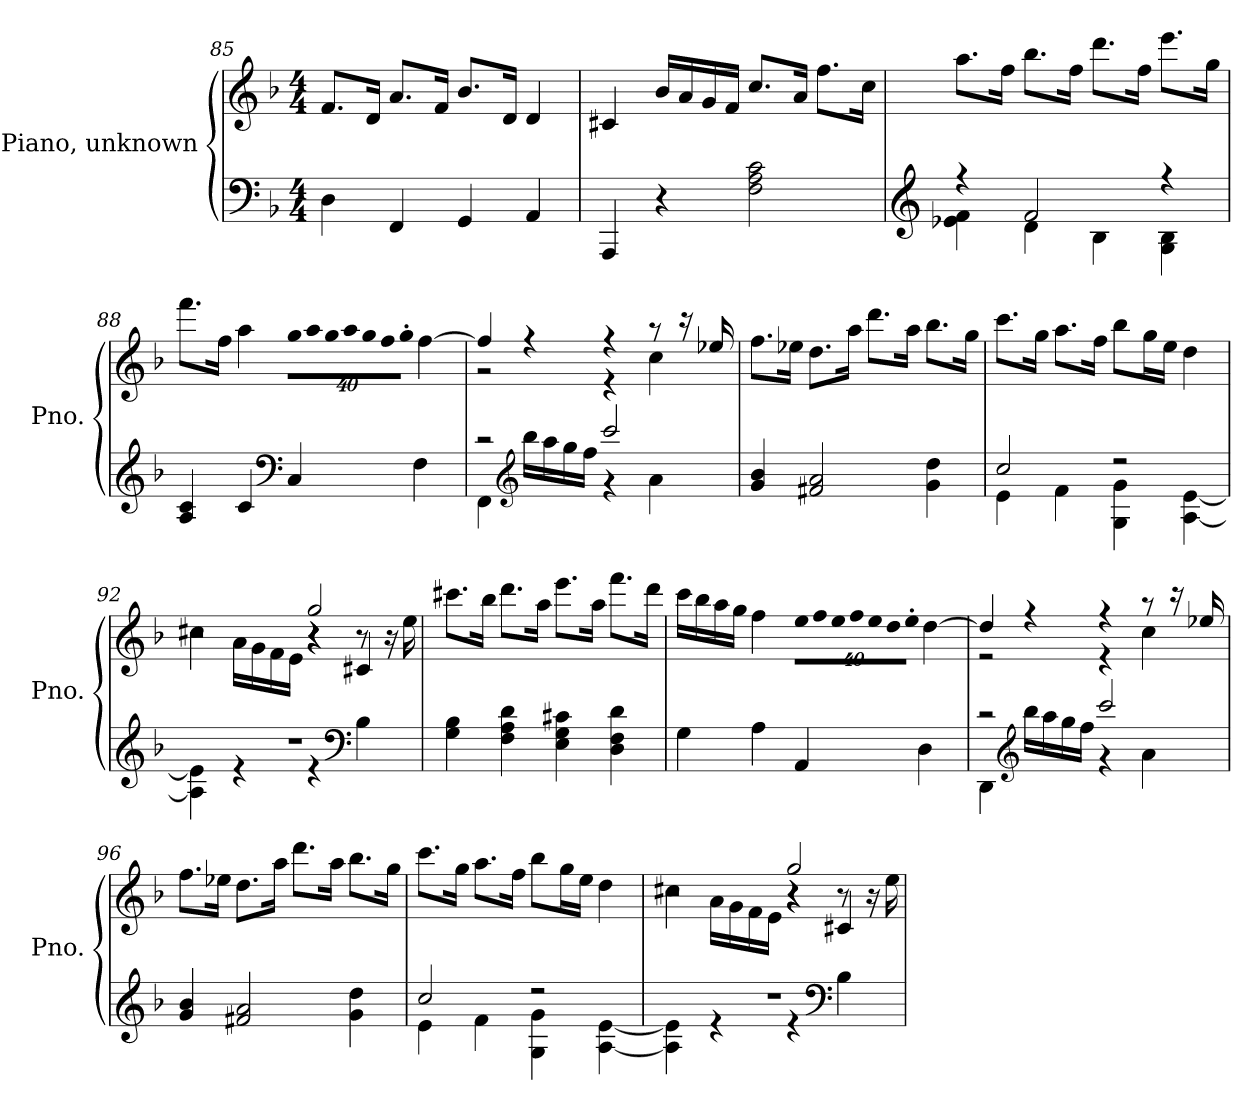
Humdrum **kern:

**kern	**kern
*part1	*part1
*staff2	*staff1
*I"Piano, unknown	*
*I'Pno.	*
*clefF4	*clefG2
*k[b-]	*k[b-]
*M4/4	*M4/4
=85	=85
4D\	8.f/L
.	16d/Jk
4FF/	8.a/L
.	16f/Jk
4GG/	8.b-/L
.	16d/Jk
4AA/	4d/
=86	=86
4AAA/	4c#X/
4r	16b-/LL
.	16a/
.	16g/
.	16f/JJ
2F\ 2A\ 2c\	8.cc/L
.	16a/Jk
.	8.ff\L
.	16cc\Jk
!!LO:LB:g=z
=87	=87
*clefG2	*
*^	*
4r	4e-X\ 4f\	8.aa\L
.	.	16ff\Jk
2f/	4d\	8.bb-\L
.	.	16ff\Jk
.	4B-\	8.ddd\L
.	.	16ff\Jk
4r	4G\ 4B-\	8.eee\L
.	.	16gg\Jk
*v	*v	*
=88	=88
4A/ 4c/	8.fff\L
.	16ff\Jk
4c/	4aa\
*clefF4	*
*	*Xbrackettup
!	!LO:N:vis=32
4C/	640%23gg\LLL
!	!LO:N:vis=32
.	640%23aa\
!	!LO:N:vis=32
.	640%23gg\
!	!LO:N:vis=32
.	640%23aa\
!	!LO:N:vis=32
.	640%23gg\
!	!LO:N:vis=32
.	640%23ff\
!	!LO:N:vis=32
.	640%23gg'\JJJ
4F\	.
.	[4ff\
640ryy	.
=89	=89
*^	*^
2r	4FF\	4ff/]	2r
*clefG2	*	*	*
.	16bb-\LL	4r	.
.	16aa\	.	.
.	16gg\	.	.
.	16ff\JJ	.	.
2ccc/	4r	4r	4r
.	4a\	8r	4cc\
.	.	16r	.
.	.	16ee-X/	.
*v	*v	*	*
*	*v	*v
!!LO:LB:g=z
=90	=90
4g/ 4b-/	8.ff\L
.	16ee-X\Jk
2f#X/ 2a/	8.dd\L
.	16aa\Jk
.	8.ddd\L
.	16aa\Jk
4g\ 4dd\	8.bb-\L
.	16gg\Jk
=91	=91
*^	*
2cc/	4e\	8.ccc\L
.	.	16gg\Jk
.	4f\	8.aa\L
.	.	16ff\Jk
2r	4G\ 4g\	8bb-\L
.	.	16gg\L
.	.	16ee\JJ
.	[4A\ [4e\	4dd\
=92	=92	=92
*	*	*^
*	*	*	*^
1r	4A\] 4e\]	2r	4cc#X\	2r
.	4r	.	16a\LL	.
.	.	.	16g\	.
.	.	.	16f\	.
.	.	.	16e\JJ	.
.	4r	2gg/	4r	4r
*clefF4	*	*	*	*
.	4B-\	.	8r	4c#X/
.	.	.	16r	.
.	.	.	16ee\	.
*v	*v	*	*	*
*	*v	*v	*v
!!LO:LB:g=z
=93	=93
4G\ 4B-\	8.ccc#X\L
.	16bb-\Jk
4F\ 4A\ 4d\	8.ddd\L
.	16aa\Jk
4E\ 4G\ 4c#X\	8.eee\L
.	16aa\Jk
4D\ 4F\ 4d\	8.fff\L
.	16ddd\Jk
=94	=94
4G\	16ccc\LL
.	16bb-\
.	16aa\
.	16gg\JJ
4A\	4ff\
!	!LO:N:vis=32
4AA/	640%23ee\LLL
!	!LO:N:vis=32
.	640%23ff\
!	!LO:N:vis=32
.	640%23ee\
!	!LO:N:vis=32
.	640%23ff\
!	!LO:N:vis=32
.	640%23ee\
!	!LO:N:vis=32
.	640%23dd\
!	!LO:N:vis=32
.	640%23ee'\JJJ
4D\	.
.	[4dd\
640ryy	.
=95	=95
*^	*^
2r	4DD\	4dd/]	2r
*clefG2	*	*	*
.	16bb-\LL	4r	.
.	16aa\	.	.
.	16gg\	.	.
.	16ff\JJ	.	.
2ccc/	4r	4r	4r
.	4a\	8r	4cc\
.	.	16r	.
.	.	16ee-X/	.
*v	*v	*	*
*	*v	*v
!!LO:LB:g=z
=96	=96
4g/ 4b-/	8.ff\L
.	16ee-X\Jk
2f#X/ 2a/	8.dd\L
.	16aa\Jk
.	8.ddd\L
.	16aa\Jk
4g\ 4dd\	8.bb-\L
.	16gg\Jk
=97	=97
*^	*
2cc/	4e\	8.ccc\L
.	.	16gg\Jk
.	4f\	8.aa\L
.	.	16ff\Jk
2r	4G\ 4g\	8bb-\L
.	.	16gg\L
.	.	16ee\JJ
.	[4A\ [4e\	4dd\
=98	=98	=98
*	*	*^
*	*	*	*^
1r	4A\] 4e\]	2r	4cc#X\	2r
.	4r	.	16a\LL	.
.	.	.	16g\	.
.	.	.	16f\	.
.	.	.	16e\JJ	.
.	4r	2gg/	4r	4r
*clefF4	*	*	*	*
.	4B-\	.	8r	4c#X/
.	.	.	16r	.
.	.	.	16ee\	.
*v	*v	*	*	*
*	*v	*v	*v
=	=
*-	*-
